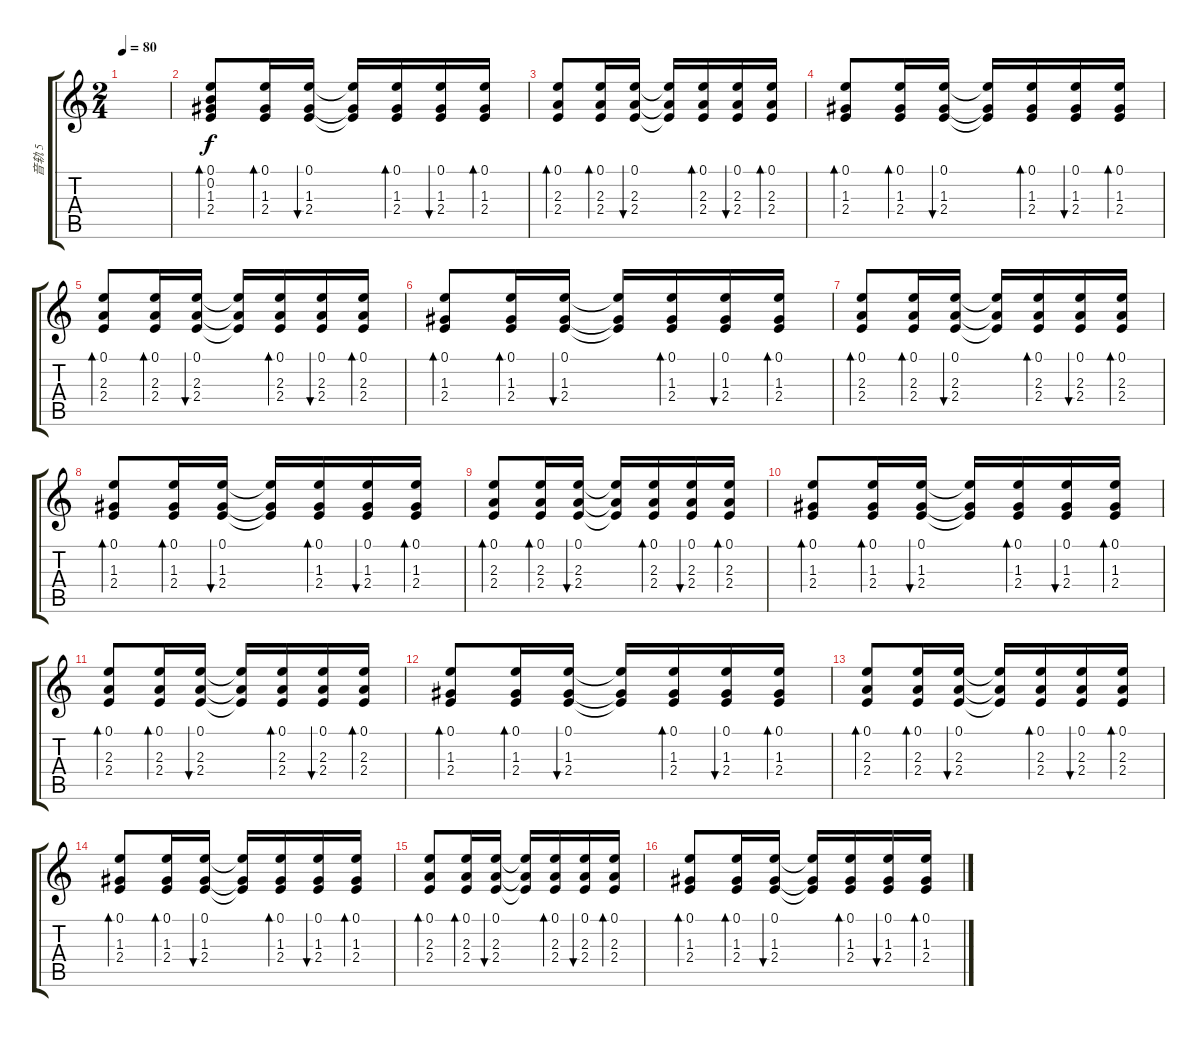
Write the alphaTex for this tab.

\track ("音轨 5" "音轨 5") {instrument acousticguitarnylon}
\staff {score tabs}
\tuning (E4 B3 G3 D3 A2 E2) {hide}
\ts (2 4)
\tempo 80
\clef g2
\ks c
|
(0.1 0.2 1.3 2.4).8{bd 120} (0.1 1.3 2.4).16{bd 240} (0.1 1.3 2.4).16{bu 240} (0.1{t} 1.3{t} 2.4{t}).16 (0.1 1.3 2.4).16{bd 240} (0.1 1.3 2.4).16{bu 240} (0.1 1.3 2.4).16{bd 240} |
(0.1 2.3 2.4).8{bd 60} (0.1 2.3 2.4).16{bd 60} (0.1 2.3 2.4).16{bu 60} (0.1{t} 2.3{t} 2.4{t}).16 (0.1 2.3 2.4).16{bd 60} (0.1 2.3 2.4).16{bu 60} (0.1 2.3 2.4).16{bd 60} |
(0.1 1.3 2.4).8{bd 120} (0.1 1.3 2.4).16{bd 240} (0.1 1.3 2.4).16{bu 240} (0.1{t} 1.3{t} 2.4{t}).16 (0.1 1.3 2.4).16{bd 240} (0.1 1.3 2.4).16{bu 240} (0.1 1.3 2.4).16{bd 240} |
(0.1 2.3 2.4).8{bd 60} (0.1 2.3 2.4).16{bd 60} (0.1 2.3 2.4).16{bu 60} (0.1{t} 2.3{t} 2.4{t}).16 (0.1 2.3 2.4).16{bd 60} (0.1 2.3 2.4).16{bu 60} (0.1 2.3 2.4).16{bd 60} |
(0.1 1.3 2.4).8{bd 120} (0.1 1.3 2.4).16{bd 240} (0.1 1.3 2.4).16{bu 240} (0.1{t} 1.3{t} 2.4{t}).16 (0.1 1.3 2.4).16{bd 240} (0.1 1.3 2.4).16{bu 240} (0.1 1.3 2.4).16{bd 240} |
(0.1 2.3 2.4).8{bd 60} (0.1 2.3 2.4).16{bd 60} (0.1 2.3 2.4).16{bu 60} (0.1{t} 2.3{t} 2.4{t}).16 (0.1 2.3 2.4).16{bd 60} (0.1 2.3 2.4).16{bu 60} (0.1 2.3 2.4).16{bd 60} |
(0.1 1.3 2.4).8{bd 120} (0.1 1.3 2.4).16{bd 240} (0.1 1.3 2.4).16{bu 240} (0.1{t} 1.3{t} 2.4{t}).16 (0.1 1.3 2.4).16{bd 240} (0.1 1.3 2.4).16{bu 240} (0.1 1.3 2.4).16{bd 240} |
(0.1 2.3 2.4).8{bd 60} (0.1 2.3 2.4).16{bd 60} (0.1 2.3 2.4).16{bu 60} (0.1{t} 2.3{t} 2.4{t}).16 (0.1 2.3 2.4).16{bd 60} (0.1 2.3 2.4).16{bu 60} (0.1 2.3 2.4).16{bd 60} |
(0.1 1.3 2.4).8{bd 120} (0.1 1.3 2.4).16{bd 240} (0.1 1.3 2.4).16{bu 240} (0.1{t} 1.3{t} 2.4{t}).16 (0.1 1.3 2.4).16{bd 240} (0.1 1.3 2.4).16{bu 240} (0.1 1.3 2.4).16{bd 240} |
(0.1 2.3 2.4).8{bd 60} (0.1 2.3 2.4).16{bd 60} (0.1 2.3 2.4).16{bu 60} (0.1{t} 2.3{t} 2.4{t}).16 (0.1 2.3 2.4).16{bd 60} (0.1 2.3 2.4).16{bu 60} (0.1 2.3 2.4).16{bd 60} |
(0.1 1.3 2.4).8{bd 120} (0.1 1.3 2.4).16{bd 240} (0.1 1.3 2.4).16{bu 240} (0.1{t} 1.3{t} 2.4{t}).16 (0.1 1.3 2.4).16{bd 240} (0.1 1.3 2.4).16{bu 240} (0.1 1.3 2.4).16{bd 240} |
(0.1 2.3 2.4).8{bd 60} (0.1 2.3 2.4).16{bd 60} (0.1 2.3 2.4).16{bu 60} (0.1{t} 2.3{t} 2.4{t}).16 (0.1 2.3 2.4).16{bd 60} (0.1 2.3 2.4).16{bu 60} (0.1 2.3 2.4).16{bd 60} |
(0.1 1.3 2.4).8{bd 120} (0.1 1.3 2.4).16{bd 240} (0.1 1.3 2.4).16{bu 240} (0.1{t} 1.3{t} 2.4{t}).16 (0.1 1.3 2.4).16{bd 240} (0.1 1.3 2.4).16{bu 240} (0.1 1.3 2.4).16{bd 240} |
(0.1 2.3 2.4).8{bd 60} (0.1 2.3 2.4).16{bd 60} (0.1 2.3 2.4).16{bu 60} (0.1{t} 2.3{t} 2.4{t}).16 (0.1 2.3 2.4).16{bd 60} (0.1 2.3 2.4).16{bu 60} (0.1 2.3 2.4).16{bd 60} |
(0.1 1.3 2.4).8{bd 120} (0.1 1.3 2.4).16{bd 240} (0.1 1.3 2.4).16{bu 240} (0.1{t} 1.3{t} 2.4{t}).16 (0.1 1.3 2.4).16{bd 240} (0.1 1.3 2.4).16{bu 240} (0.1 1.3 2.4).16{bd 240}
